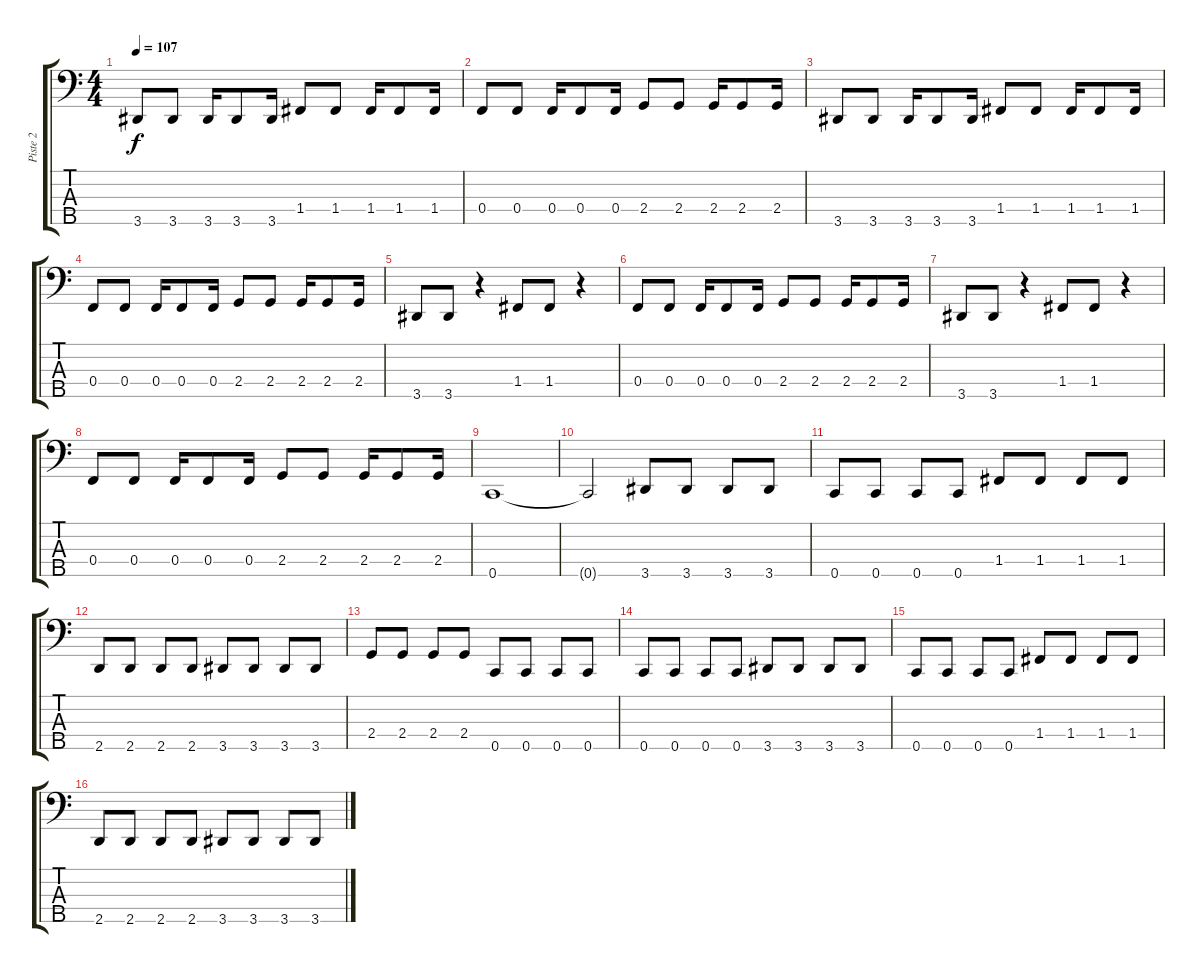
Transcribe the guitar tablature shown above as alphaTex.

\track ("Piste 2" "Piste 2") {instrument electricbassfinger}
\staff {score tabs}
\tuning (Ab2 Eb2 Bb1 F1 C1) {hide}
\ts (4 4)
\tempo 107
\clef f4
\ks c
3.5.8{dy f} 3.5.8 3.5.16 3.5.8 3.5.16 1.4.8 1.4.8 1.4.16 1.4.8 1.4.16 |
0.4.8 0.4.8 0.4.16 0.4.8 0.4.16 2.4.8 2.4.8 2.4.16 2.4.8 2.4.16 |
3.5.8 3.5.8 3.5.16 3.5.8 3.5.16 1.4.8 1.4.8 1.4.16 1.4.8 1.4.16 |
0.4.8 0.4.8 0.4.16 0.4.8 0.4.16 2.4.8 2.4.8 2.4.16 2.4.8 2.4.16 |
3.5.8 3.5.8 r.4 1.4.8 1.4.8 r.4 |
0.4.8 0.4.8 0.4.16 0.4.8 0.4.16 2.4.8 2.4.8 2.4.16 2.4.8 2.4.16 |
3.5.8 3.5.8 r.4 1.4.8 1.4.8 r.4 |
0.4.8 0.4.8 0.4.16 0.4.8 0.4.16 2.4.8 2.4.8 2.4.16 2.4.8 2.4.16 |
0.5.1 |
0.5{t}.2 3.5.8 3.5.8 3.5.8 3.5.8 |
0.5.8 0.5.8 0.5.8 0.5.8 1.4.8 1.4.8 1.4.8 1.4.8 |
2.5.8 2.5.8 2.5.8 2.5.8 3.5.8 3.5.8 3.5.8 3.5.8 |
2.4.8 2.4.8 2.4.8 2.4.8 0.5.8 0.5.8 0.5.8 0.5.8 |
0.5.8 0.5.8 0.5.8 0.5.8 3.5.8 3.5.8 3.5.8 3.5.8 |
0.5.8 0.5.8 0.5.8 0.5.8 1.4.8 1.4.8 1.4.8 1.4.8 |
2.5.8 2.5.8 2.5.8 2.5.8 3.5.8 3.5.8 3.5.8 3.5.8
